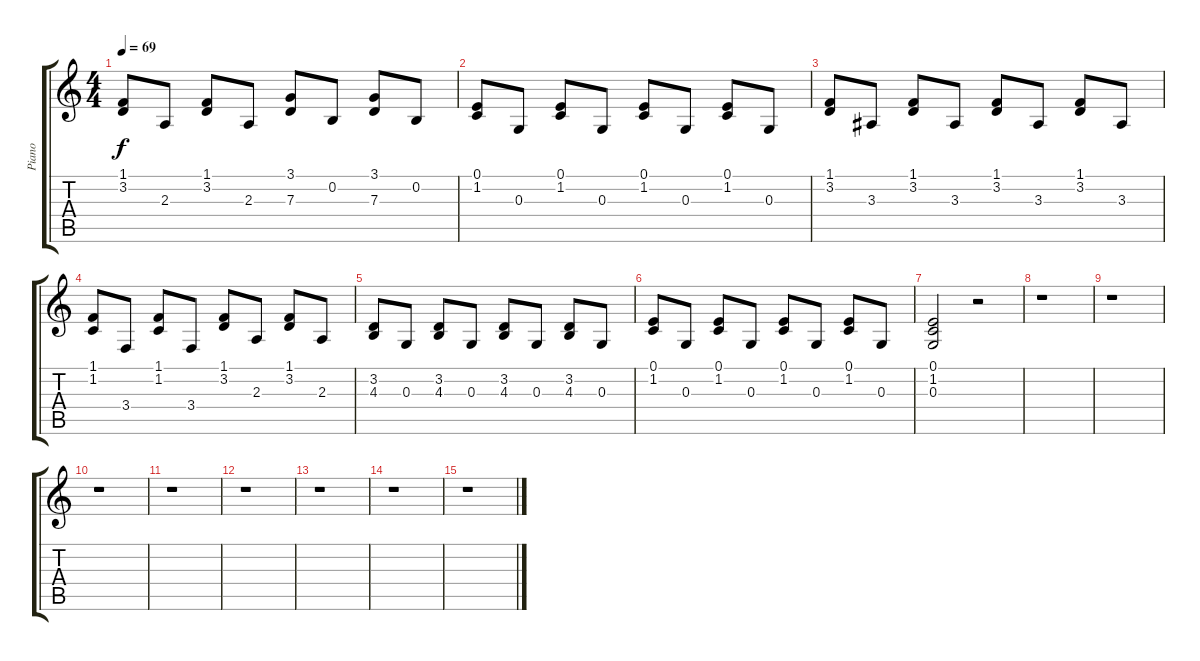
\track ("Piano" "Piano") {instrument acousticgrandpiano}
\staff {score tabs}
\tuning (E4 B3 G3 D3 A2 E2) {hide}
\ts (4 4)
\tempo 69
\clef g2
\ks c
(1.1 3.2).8{dy f} 2.3.8 (1.1 3.2).8 2.3.8 (3.1 7.3).8 0.2.8 (3.1 7.3).8 0.2.8 |
(0.1 1.2).8 0.3.8 (0.1 1.2).8 0.3.8 (0.1 1.2).8 0.3.8 (0.1 1.2).8 0.3.8 |
(1.1 3.2).8 3.3.8 (1.1 3.2).8 3.3.8 (1.1 3.2).8 3.3.8 (1.1 3.2).8 3.3.8 |
(1.1 1.2).8 3.4.8 (1.1 1.2).8 3.4.8 (1.1 3.2).8 2.3.8 (1.1 3.2).8 2.3.8 |
(3.2 4.3).8 0.3.8 (3.2 4.3).8 0.3.8 (3.2 4.3).8 0.3.8 (3.2 4.3).8 0.3.8 |
(0.1 1.2).8 0.3.8 (0.1 1.2).8 0.3.8 (0.1 1.2).8 0.3.8 (0.1 1.2).8 0.3.8 |
(0.1 1.2 0.3).2 r.2 |
r.1 |
r.1 |
r.1 |
r.1 |
r.1 |
r.1 |
r.1 |
r.1
